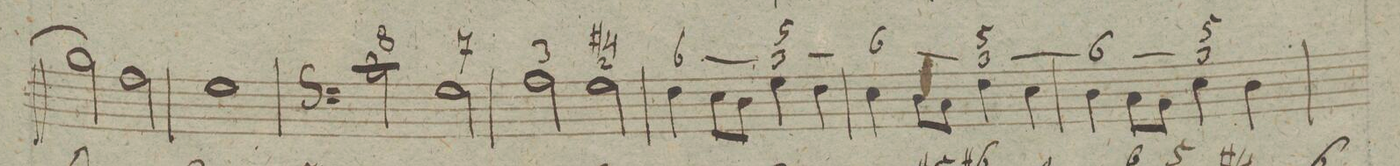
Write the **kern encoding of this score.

**kern	**fba	**dynam
*I"Organo	*	*
*clefC4	*	*
*k[]	*	*
*met(c|)	*	*
*M2/2	*	*
2f\]	.	.
2e\	.	.
=150	=150	=150
1d\	.	.
=151	=151	=151
*clefF4	*	*
2c\	8	.
2G\	7	.
=152	=152	=152
2A\	3	.
2G\	#4 2	.
=153	=153	=153
4F\	6	.
8E\L	_	.
8D\J	.	.
4G\	5 3	.
4F\	_	.
=154	=154	=154
4E\	6	.
8D\L	_	.
8C\J	.	.
4F\	5 3_	.
4E\	.	.
=155	=155	=155
4D\	x 6	.
8C\L	_	.
8BB\J	.	.
4E\	5 3	.
4D\	.	.
=156	=156	=156
*-	*-	*-
